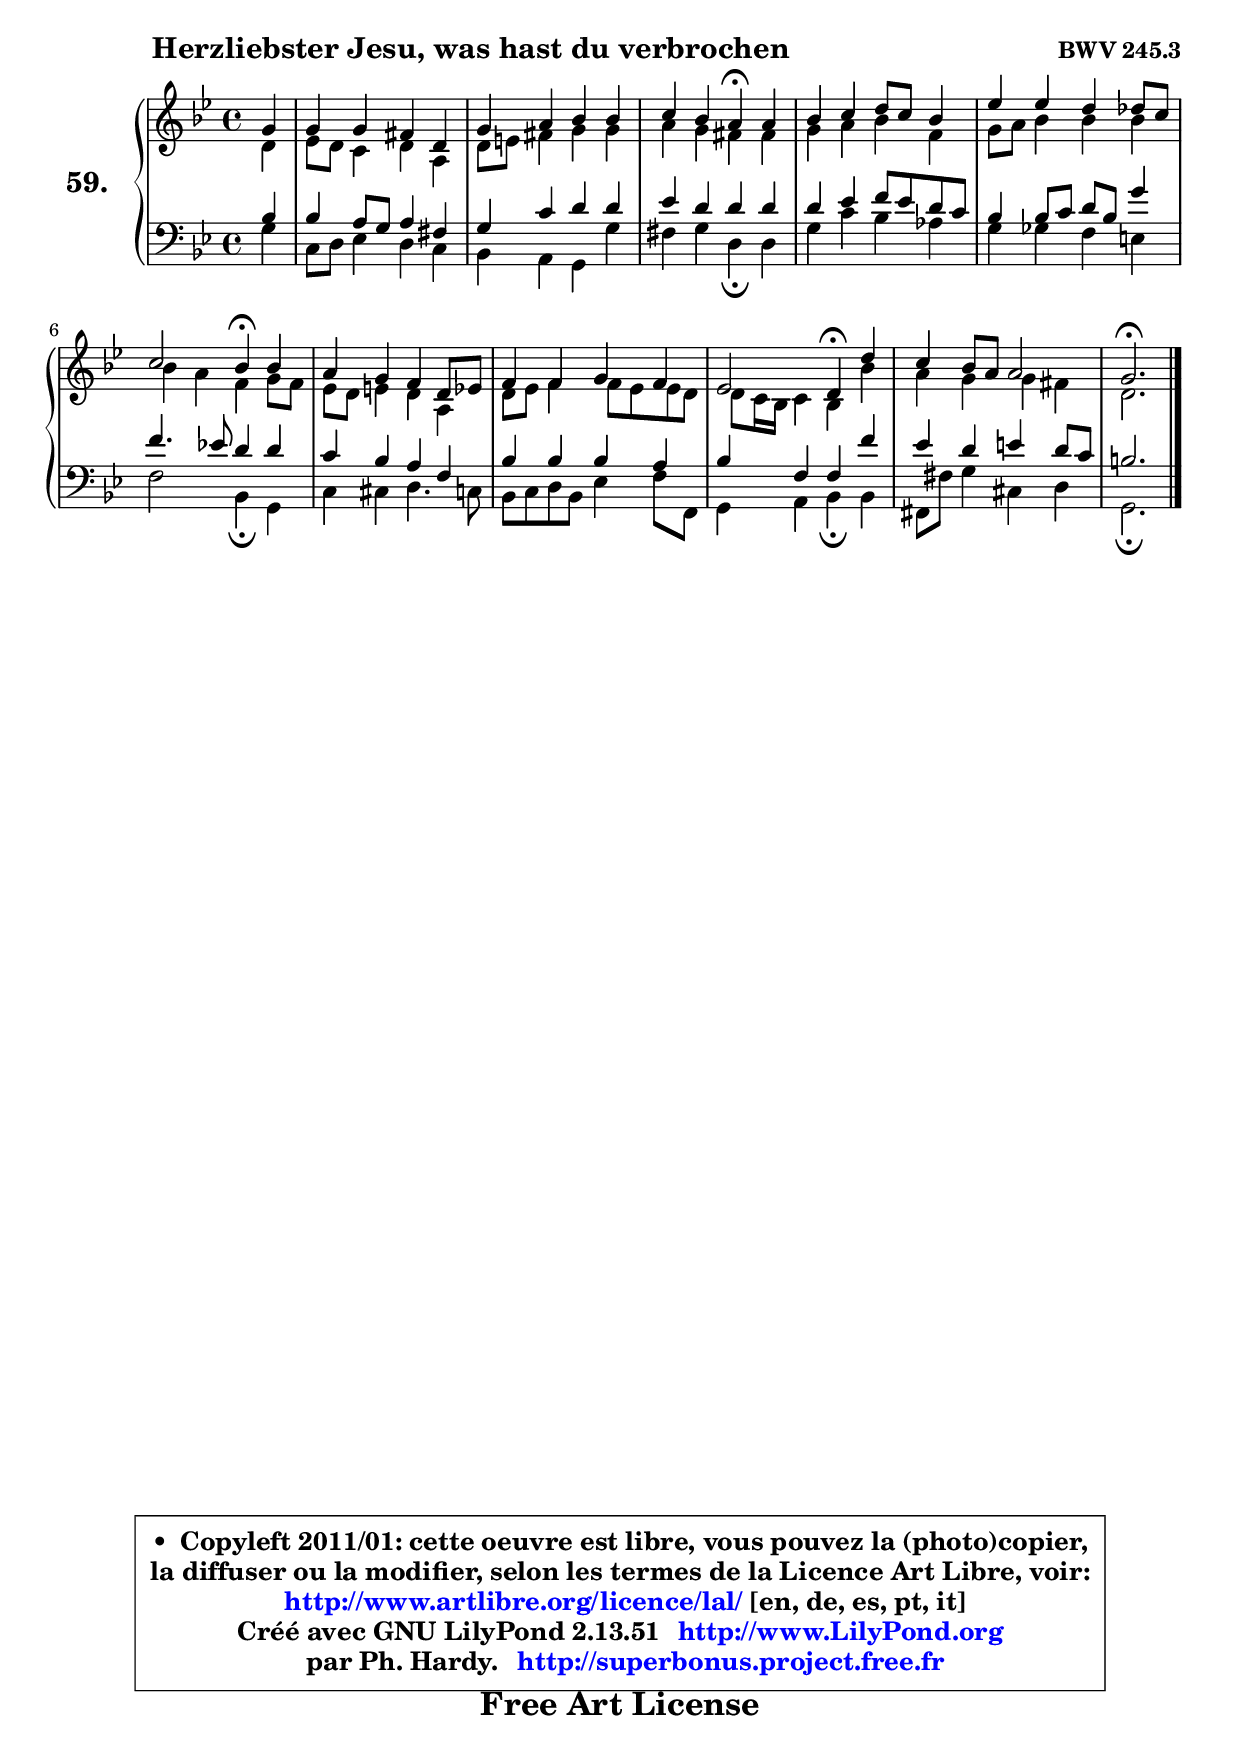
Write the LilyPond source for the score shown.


\version "2.13.51"

    \paper {
%	system-system-spacing #'padding = #0.1
%	score-system-spacing #'padding = #0.1
%	ragged-bottom = ##f
%	ragged-last-bottom = ##f
	}

    \header {
      opus = \markup { \bold "BWV 245.3" }
      piece = \markup { \hspace #9 \fontsize #2 \bold "Herzliebster Jesu, was hast du verbrochen" }
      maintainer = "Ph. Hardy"
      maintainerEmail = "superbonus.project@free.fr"
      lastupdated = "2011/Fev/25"
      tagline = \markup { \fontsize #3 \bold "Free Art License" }
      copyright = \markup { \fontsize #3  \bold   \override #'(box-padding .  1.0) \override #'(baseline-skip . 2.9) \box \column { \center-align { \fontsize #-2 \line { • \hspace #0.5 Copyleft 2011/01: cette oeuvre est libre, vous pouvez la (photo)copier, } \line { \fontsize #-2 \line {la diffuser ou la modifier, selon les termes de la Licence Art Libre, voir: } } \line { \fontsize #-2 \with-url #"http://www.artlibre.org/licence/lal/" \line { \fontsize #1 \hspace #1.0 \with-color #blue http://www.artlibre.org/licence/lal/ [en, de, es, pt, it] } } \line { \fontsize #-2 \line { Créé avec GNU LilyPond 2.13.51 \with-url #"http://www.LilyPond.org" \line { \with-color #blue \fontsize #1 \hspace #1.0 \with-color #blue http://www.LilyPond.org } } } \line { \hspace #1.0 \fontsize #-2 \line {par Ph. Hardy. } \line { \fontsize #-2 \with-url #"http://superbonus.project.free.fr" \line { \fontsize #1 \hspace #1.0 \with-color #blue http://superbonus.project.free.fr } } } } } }

	  }

  guidemidi = {
        r4 |
        R1 |
        R1 |
        r2 \tempo 4 = 30 r4 \tempo 4 = 78 r4 |
        R1 |
        R1 |
        r2 \tempo 4 = 30 r4 \tempo 4 = 78 r4 |
        R1 |
        R1 |
        r2 \tempo 4 = 30 r4 \tempo 4 = 78 r4 |
        R1 |
        \tempo 4 = 40 r2. 
	}

  upper = {
	\time 4/4
	\key g \minor
	\clef treble
	\partial 4
	\voiceOne
	<< { 
	% SOPRANO
	\set Voice.midiInstrument = "acoustic grand"
	\relative c'' {
        g4 |
        g4 g fis d |
        g4 a bes bes |
        c4 bes a\fermata a |
        bes4 c d8 c bes4 |
        es4 es d des8 c |
        c2 bes4\fermata bes4 |
        a4 g f d8 es |
        f4 f g f |
        es2 d4\fermata d' |
        c4 bes8 a a2 |
        g2.\fermata
        \bar "|."
	} % fin de relative
	}

	\context Voice="1" { \voiceTwo 
	% ALTO
	\set Voice.midiInstrument = "acoustic grand"
	\relative c' {
        d4 |
        es8 d c4 d a |
        d8 e fis4 g g |
        a4 g fis fis |
        g4 a bes f |
        g8 a bes4 bes bes |
        bes4 a f g8 f |
        es8 d e4 d a |
        d8 es f4 f8 es es d |
        d8 c16 bes c4 bes bes' |
        a4 g g fis |
        d2.
        \bar "|."
	} % fin de relative
	\oneVoice
	} >>
	}

    lower = {
	\time 4/4
	\key g \minor
	\clef bass
	\partial 4
	\voiceOne
	<< { 
	% TENOR
	\set Voice.midiInstrument = "acoustic grand"
	\relative c' {
        bes4 |
        bes4 a8 g a4 fis |
        g4 c d d |
        es4 d d d |
        d4 es f8 es d c |
        bes4 bes8 c d bes g'4 |
        f4. es!8 d4 d |
        c4 bes a f |
        bes4 bes bes a |
        bes4 f f f' |
        es4 d e d8 c |
        b2.
        \bar "|."
	} % fin de relative
	}
	\context Voice="1" { \voiceTwo 
	% BASS
	\set Voice.midiInstrument = "acoustic grand"
	\relative c' {
        g4 |
        c,8 d es4 d c |
        bes4 a g g' |
        fis4 g d\fermata d |
        g4 c bes aes |
        g4 ges f e |
        f2 bes,4\fermata g |
        c4 cis d4. c8 |
        bes8 c d bes es4 f8 f, |
        g4 a bes\fermata bes |
        fis8 fis'8 g4 cis, d |
        g,2.\fermata
        \bar "|."
	} % fin de relative
	\oneVoice
	} >>
	}


    \score { 

	\new PianoStaff <<
	\set PianoStaff.instrumentName = \markup { \bold \huge "59." }
	\new Staff = "upper" \upper
	\new Staff = "lower" \lower
	>>

    \layout {
%	ragged-last = ##f
	   }

         } % fin de score

  \score {
    \unfoldRepeats { << \guidemidi \upper \lower >> }
    \midi {
    \context {
     \Staff
      \remove "Staff_performer"
               }

     \context {
      \Voice
       \consists "Staff_performer"
                }

     \context { 
      \Score
      tempoWholesPerMinute = #(ly:make-moment 78 4)
		}
	    }
	}

